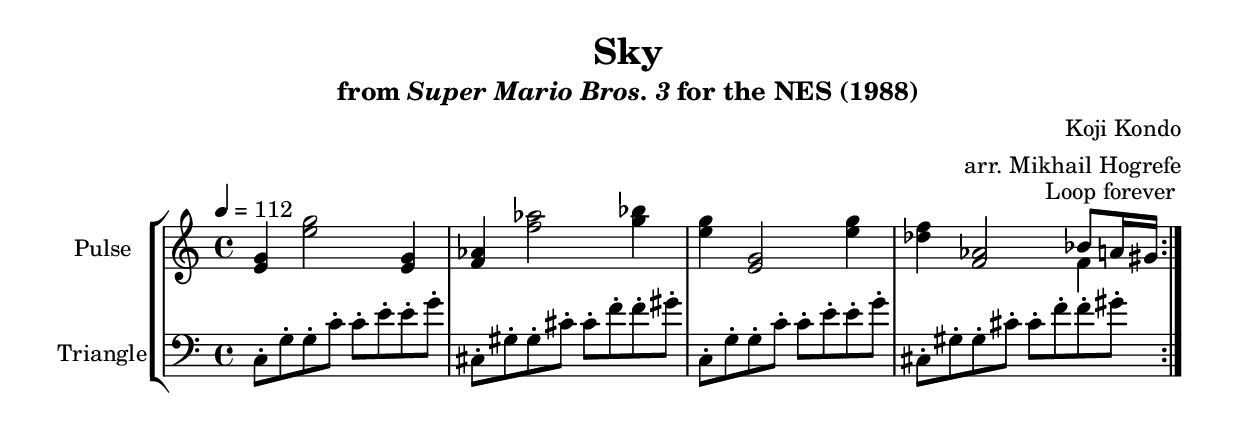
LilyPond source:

\version "2.22.0"

\paper {
  left-margin = 0.5\in
}

\book {
    \header {
        title = "Sky"
        subtitle = \markup { "from" {\italic "Super Mario Bros. 3"} "for the NES (1988)" }
        composer = "Koji Kondo"
        arranger = "arr. Mikhail Hogrefe"
    }

    \score {
        {
            \new StaffGroup <<
                \new Staff \relative c' {
                    \set Staff.instrumentName = "Pulse"
                    \set Staff.shortInstrumentName = "P."
\tempo 4 = 112
                    \repeat volta 2 {
<e g>4 <e' g>2 <e, g>4 |
<f aes>4 <f' aes>2 <g bes>4 |
<e g>4 <e, g>2 <e' g>4 |
<des f>4 <f, aes>2 <<{bes8 a16 gis}\\{f4}>> |
                    }
\once \override Score.RehearsalMark.self-alignment-X = #RIGHT
\mark \markup { \fontsize #-2 "Loop forever" }
                }

                \new Staff \relative c {
                    \set Staff.instrumentName = "Triangle"
                    \set Staff.shortInstrumentName = "T."
\clef bass
c8-. g'-. g-. c-. c-. e-. e-. g-. |
cis,,8-. gis'-. gis-. cis-. cis-. f-. f-. gis-. |
c,,8-. g'-. g-. c-. c-. e-. e-. g-. |
cis,,8-. gis'-. gis-. cis-. cis-. f-. f-. gis-. |
                }
            >>
        }
        \layout {
            \context {
                \Staff
                \RemoveEmptyStaves
            }
            \context {
                \DrumStaff
                \RemoveEmptyStaves
            }
        }
    }
}
